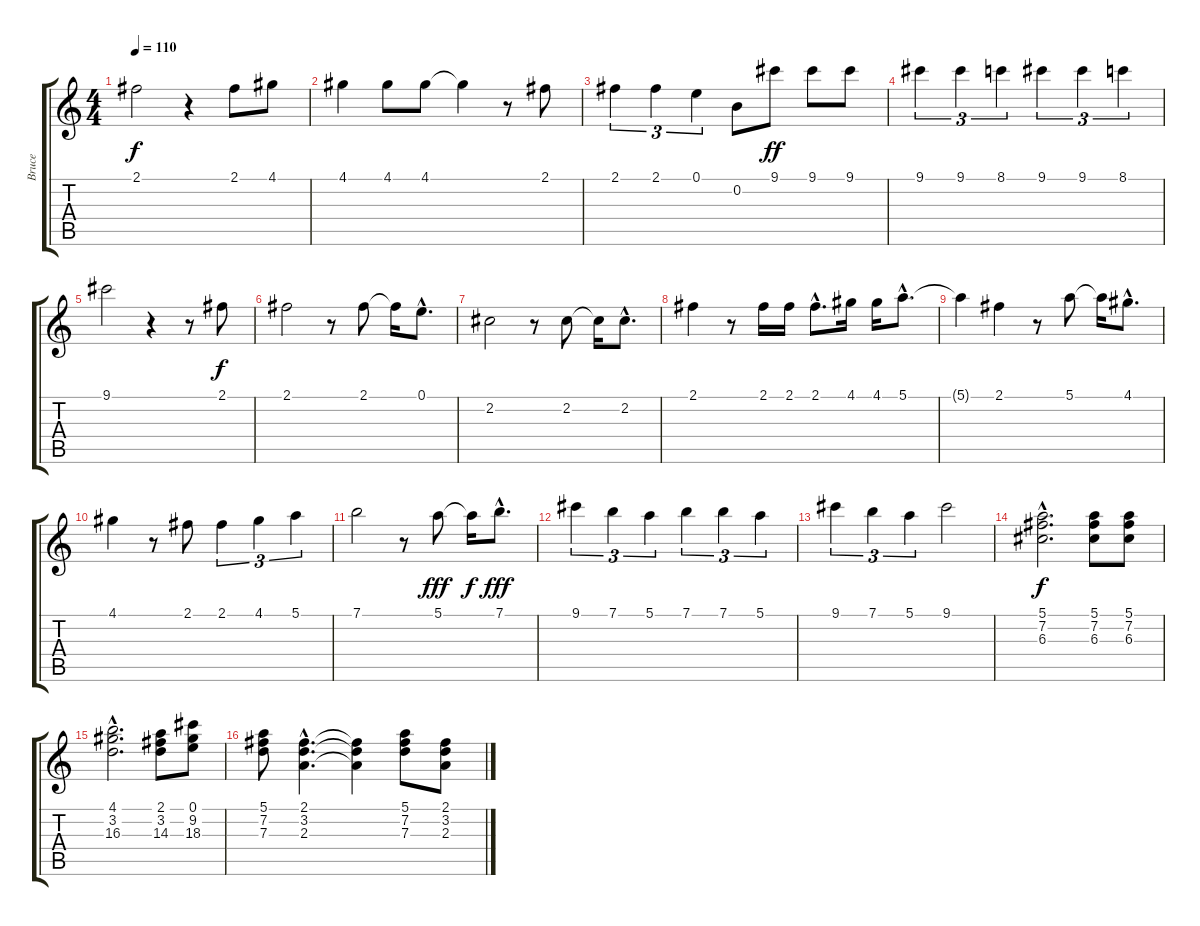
\track ("Bruce" "Bruce") {instrument acousticguitarnylon}
\staff {score tabs}
\tuning (E4 B3 G3 D3 A2 E2) {hide}
\ts (4 4)
\tempo 110
\clef g2
\ks c
2.1{t}.2{dy f} r.4 2.1.8 4.1.8 |
4.1.4 4.1.8 4.1.8 4.1{t}.4 r.8 2.1.8 |
2.1.4{tu (3 2)} 2.1.4{tu (3 2)} 0.1.4{tu (3 2)} 0.2.8 9.1.8{dy ff} 9.1.8 9.1.8 |
9.1.4{tu (3 2)} 9.1.4{tu (3 2)} 8.1.4{tu (3 2)} 9.1.4{tu (3 2)} 9.1.4{tu (3 2)} 8.1.4{tu (3 2)} |
9.1.2 r.4 r.8 2.1.8{dy f} |
2.1.2 r.8 2.1.8 2.1{t}.16 0.1{hac}.8{d} |
2.2.2 r.8 2.2.8 2.2{t}.16 2.2{hac}.8{d} |
2.1.4 r.8 2.1.16 2.1.16 2.1{hac}.8{d} 4.1.16 4.1.16 5.1{hac}.8{d} |
5.1{t}.4 2.1.4 r.8 5.1.8 5.1{t}.16 4.1{hac}.8{d} |
4.1.4 r.8 2.1.8 2.1.4{tu (3 2)} 4.1.4{tu (3 2)} 5.1.4{tu (3 2)} |
7.1.2 r.8 5.1.8{dy fff} 5.1{t}.16{dy f} 7.1{hac}.8{d dy fff} |
9.1.4{tu (3 2)} 7.1.4{tu (3 2)} 5.1.4{tu (3 2)} 7.1.4{tu (3 2)} 7.1.4{tu (3 2)} 5.1.4{tu (3 2)} |
9.1.4{tu (3 2)} 7.1.4{tu (3 2)} 5.1.4{tu (3 2)} 9.1.2 |
(5.1{hac} 7.2{hac} 6.3{hac}).2{d dy f} (5.1 7.2 6.3).8 (5.1 7.2 6.3).8 |
(4.1{hac} 3.2{hac} 16.3{hac}).2{d} (2.1 3.2 14.3).8 (0.1 9.2 18.3).8 |
(5.1 7.2 7.3).8 (2.1{hac} 3.2{hac} 2.3{hac}).4{d} (2.1{t} 3.2{t} 2.3{t}).4 (5.1 7.2 7.3).8 (2.1 3.2 2.3).8
